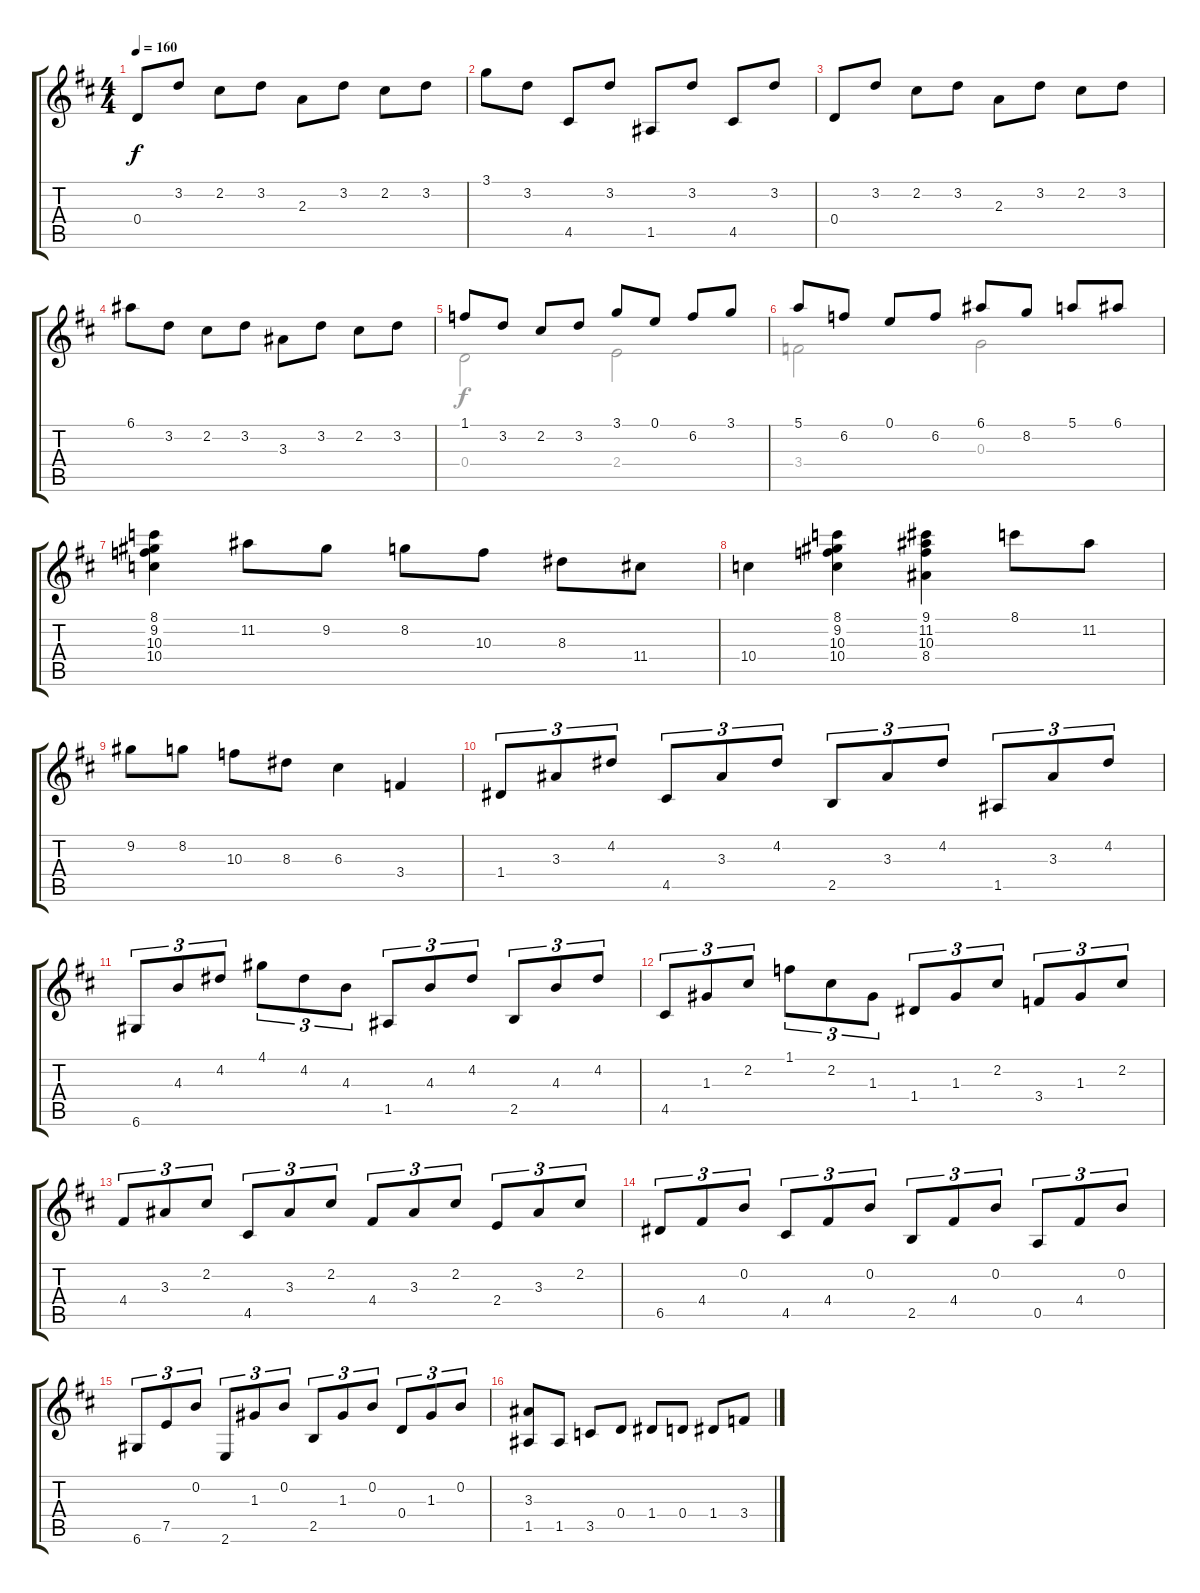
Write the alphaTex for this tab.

\track "" {mute instrument acousticguitarsteel}
\staff {score tabs}
\tuning (E4 B3 G3 D3 A2 D2) {hide}
\voice
\ts (4 4)
\tempo 160
\clef g2
\ks d
0.4.8{dy f} 3.2.8 2.2.8 3.2.8 2.3.8 3.2.8 2.2.8 3.2.8 |
3.1.8 3.2.8 4.5.8 3.2.8 1.5.8 3.2.8 4.5.8 3.2.8 |
0.4.8 3.2.8 2.2.8 3.2.8 2.3.8 3.2.8 2.2.8 3.2.8 |
6.1.8 3.2.8 2.2.8 3.2.8 3.3.8 3.2.8 2.2.8 3.2.8 |
1.1.8 3.2.8 2.2.8 3.2.8 3.1.8 0.1.8 6.2.8 3.1.8 |
5.1.8 6.2.8 0.1.8 6.2.8 6.1.8 8.2.8 5.1.8 6.1.8 |
(8.1 9.2 10.3 10.4).4 11.2.8 9.2.8 8.2.8 10.3.8 8.3.8 11.4.8 |
10.4.4 (8.1 9.2 10.3 10.4).4 (9.1 11.2 10.3 8.4).4 8.1.8 11.2.8 |
9.2.8 8.2.8 10.3.8 8.3.8 6.3.4 3.4.4 |
1.4.8{tu (3 2)} 3.3.8{tu (3 2)} 4.2.8{tu (3 2)} 4.5.8{tu (3 2)} 3.3.8{tu (3 2)} 4.2.8{tu (3 2)} 2.5.8{tu (3 2)} 3.3.8{tu (3 2)} 4.2.8{tu (3 2)} 1.5.8{tu (3 2)} 3.3.8{tu (3 2)} 4.2.8{tu (3 2)} |
6.6.8{tu (3 2)} 4.3.8{tu (3 2)} 4.2.8{tu (3 2)} 4.1.8{tu (3 2)} 4.2.8{tu (3 2)} 4.3.8{tu (3 2)} 1.5.8{tu (3 2)} 4.3.8{tu (3 2)} 4.2.8{tu (3 2)} 2.5.8{tu (3 2)} 4.3.8{tu (3 2)} 4.2.8{tu (3 2)} |
4.5.8{tu (3 2)} 1.3.8{tu (3 2)} 2.2.8{tu (3 2)} 1.1.8{tu (3 2)} 2.2.8{tu (3 2)} 1.3.8{tu (3 2)} 1.4.8{tu (3 2)} 1.3.8{tu (3 2)} 2.2.8{tu (3 2)} 3.4.8{tu (3 2)} 1.3.8{tu (3 2)} 2.2.8{tu (3 2)} |
4.4.8{tu (3 2)} 3.3.8{tu (3 2)} 2.2.8{tu (3 2)} 4.5.8{tu (3 2)} 3.3.8{tu (3 2)} 2.2.8{tu (3 2)} 4.4.8{tu (3 2)} 3.3.8{tu (3 2)} 2.2.8{tu (3 2)} 2.4.8{tu (3 2)} 3.3.8{tu (3 2)} 2.2.8{tu (3 2)} |
6.5.8{tu (3 2)} 4.4.8{tu (3 2)} 0.2.8{tu (3 2)} 4.5.8{tu (3 2)} 4.4.8{tu (3 2)} 0.2.8{tu (3 2)} 2.5.8{tu (3 2)} 4.4.8{tu (3 2)} 0.2.8{tu (3 2)} 0.5.8{tu (3 2)} 4.4.8{tu (3 2)} 0.2.8{tu (3 2)} |
6.6.8{tu (3 2)} 7.5.8{tu (3 2)} 0.2.8{tu (3 2)} 2.6.8{tu (3 2)} 1.3.8{tu (3 2)} 0.2.8{tu (3 2)} 2.5.8{tu (3 2)} 1.3.8{tu (3 2)} 0.2.8{tu (3 2)} 0.4.8{tu (3 2)} 1.3.8{tu (3 2)} 0.2.8{tu (3 2)} |
(3.3 1.5).8 1.5.8 3.5.8 0.4.8 1.4.8 0.4.8 1.4.8 3.4.8
\voice
\clef g2
\ottava regular
\simile none
\ks d
|
|
|
|
0.4.2 2.4.2 |
3.4.2 0.3.2 |
|
|
|
|
|
|
|
|
|
